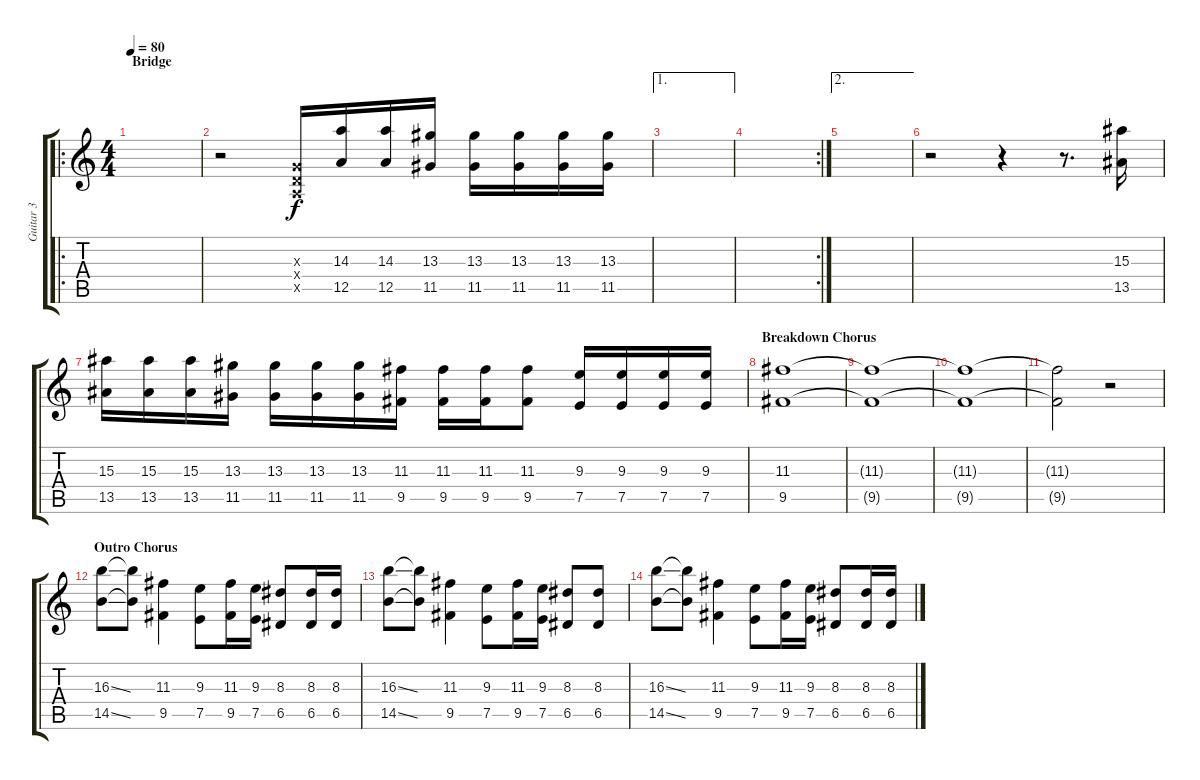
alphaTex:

\track ("Guitar 3" "Guitar 3") {instrument overdrivenguitar}
\staff {score tabs}
\tuning (E4 B3 G3 D3 A2 E2) {hide}
\ro
\ts (4 4)
\section ("" "Bridge")
\tempo 80
\clef g2
\ks c
|
r.2 (0.3{x} 0.4{x} 0.5{x}).16 (14.3 12.5).16 (14.3 12.5).16 (13.3 11.5).16 (13.3 11.5).16 (13.3 11.5).16 (13.3 11.5).16 (13.3 11.5).16 |
\ae 1
|
\rc 2
|
\ae 2
|
r.2 r.4 r.8{d} (15.3 13.5).16 |
(15.3 13.5).16 (15.3 13.5).16 (15.3 13.5).16 (13.3 11.5).16 (13.3 11.5).16 (13.3 11.5).16 (13.3 11.5).16 (11.3 9.5).16 (11.3 9.5).16 (11.3 9.5).16 (11.3 9.5).8 (9.3 7.5).16 (9.3 7.5).16 (9.3 7.5).16 (9.3 7.5).16 |
\section ("" "Breakdown Chorus")
(11.3 9.5).1 |
(11.3{t} 9.5{t}).1 |
(11.3{t} 9.5{t}).1{volume 0} |
(11.3{t} 9.5{t}).2 r.2 |
\section ("" "Outro Chorus")
(16.3{ss} 14.5{ss}).8{volume 14} (16.3{t} 14.5{t}).8 (11.3 9.5).4 (9.3 7.5).8 (11.3 9.5).16 (9.3 7.5).16 (8.3 6.5).8 (8.3 6.5).16 (8.3 6.5).16 |
(16.3{ss} 14.5{ss}).8 (16.3{t} 14.5{t}).8 (11.3 9.5).4 (9.3 7.5).8 (11.3 9.5).16 (9.3 7.5).16 (8.3 6.5).8 (8.3 6.5).8 |
(16.3{ss} 14.5{ss}).8 (16.3{t} 14.5{t}).8 (11.3 9.5).4 (9.3 7.5).8 (11.3 9.5).16 (9.3 7.5).16 (8.3 6.5).8 (8.3 6.5).16 (8.3 6.5).16
